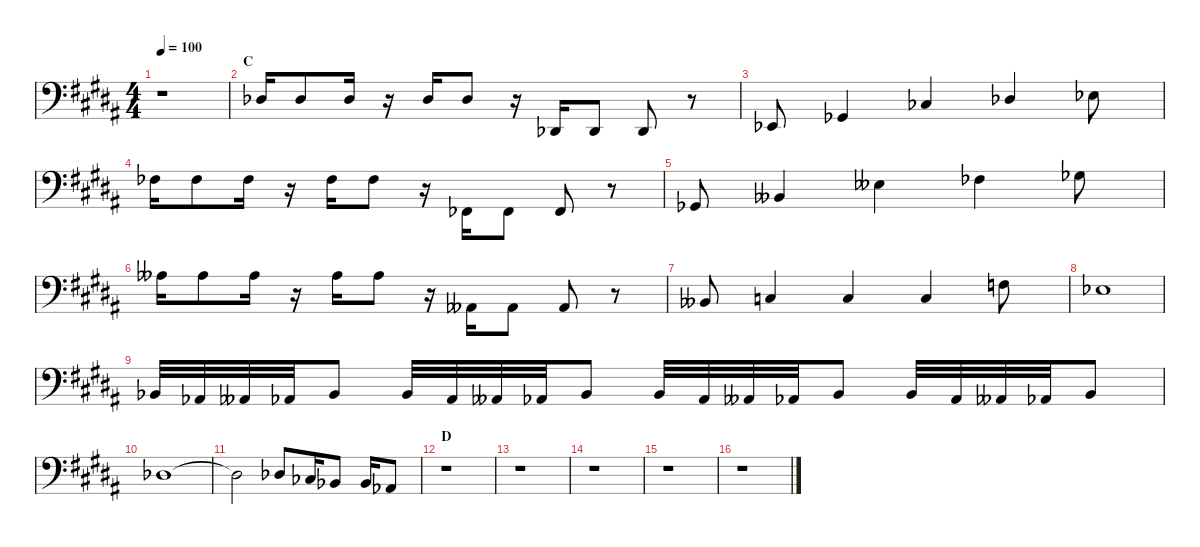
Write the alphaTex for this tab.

\defaultSystemsLayout 4
\hideDynamics
\bracketExtendMode nobrackets
\singleTrackTrackNamePolicy hidden
\multiTrackTrackNamePolicy hidden
\otherSystemsTrackNameOrientation horizontal
\track ("Bb Tenor Saxes" "sax.") {instrument tenorsax}
\staff {score}
\tuning (E4 B3 G3 D3 A2 E2)
\displaytranspose -10
\ts (4 4)
\tempo 100
\clef f4
\ks b
r.1{dy f beam Down} |
\section ("" "C")
0.2{acc b}.16{beam Up} 0.2{acc b}.8{beam Up} 0.2{acc b}.16{beam Up} r.16{beam Up} 0.2{acc b}.16{beam Up} 0.2{acc b}.8{beam Up} r.16{beam Up} 2.5{acc b}.16{beam Up} 2.5{acc b}.8{beam Up} 2.5{acc b}.8{beam Up} r.8{beam Up} |
4.5{acc b}.8{beam Up} 2.4{acc b}.4{beam Up} 2.3{acc b}.4{beam Up} 0.2{acc b}.4{beam Up} 2.2{acc b}.8{beam Down} |
3.2{acc b}.16{beam Down} 3.2{acc b}.8{beam Down} 3.2{acc b}.16{beam Down} r.16{beam Down} 3.2{acc b}.16{beam Down} 3.2{acc b}.8{beam Down} r.16{beam Down} 0.4{acc b}.16{beam Up} 0.4{acc b}.8{beam Up} 0.4{acc b}.8{beam Up} r.8{beam Up} |
2.4{acc b}.8{beam Up} 0.3{acc bb}.4{beam Up} 1.2{acc bb}.4{beam Down} 3.2{acc b}.4{beam Down} 0.1{acc b}.8{beam Down} |
1.1{acc bb}.16{beam Down} 1.1{acc bb}.8{beam Down} 1.1{acc bb}.16{beam Down} r.16{beam Down} 1.1{acc bb}.16{beam Down} 1.1{acc bb}.8{beam Down} r.16{beam Down} 3.4{acc bb}.16{beam Up} 3.4{acc bb}.8{beam Up} 3.4{acc bb}.8{beam Up} r.8{beam Up} |
0.3{acc bb}.8{beam Up} 3.3{acc forcenatural}.4{beam Up} 3.3{acc forcenatural}.4{beam Up} 3.3{acc forcenatural}.4{beam Up} 4.2{acc forcenatural}.8{beam Down} |
2.2{acc b}.1{beam Down} |
1.3{acc b}.32{beam Up} 4.4{acc b}.32{beam Up} 3.4{acc bb}.32{beam Up} 4.4{acc b}.32{beam Up} 1.3{acc b}.8{beam Up} 1.3{acc b}.32{beam Up} 4.4{acc b}.32{beam Up} 3.4{acc bb}.32{beam Up} 4.4{acc b}.32{beam Up} 1.3{acc b}.8{beam Up} 1.3{acc b}.32{beam Up} 4.4{acc b}.32{beam Up} 3.4{acc bb}.32{beam Up} 4.4{acc b}.32{beam Up} 1.3{acc b}.8{beam Up} 1.3{acc b}.32{beam Up} 4.4{acc b}.32{beam Up} 3.4{acc bb}.32{beam Up} 4.4{acc b}.32{beam Up} 1.3{acc b}.8{beam Up} |
0.2{acc b}.1{beam Down} |
0.2{t acc b}.2{beam Down} 0.2{acc b}.8{beam Up} 2.3{acc b}.16{beam Up} 1.3{acc b}.8{beam Up} 1.3{acc b}.16{beam Up} 4.4{acc b}.8{beam Up} |
\section ("" "D")
r.1{beam Down} |
r.1{beam Down} |
r.1{beam Down} |
r.1{beam Down} |
r.1{beam Down}
